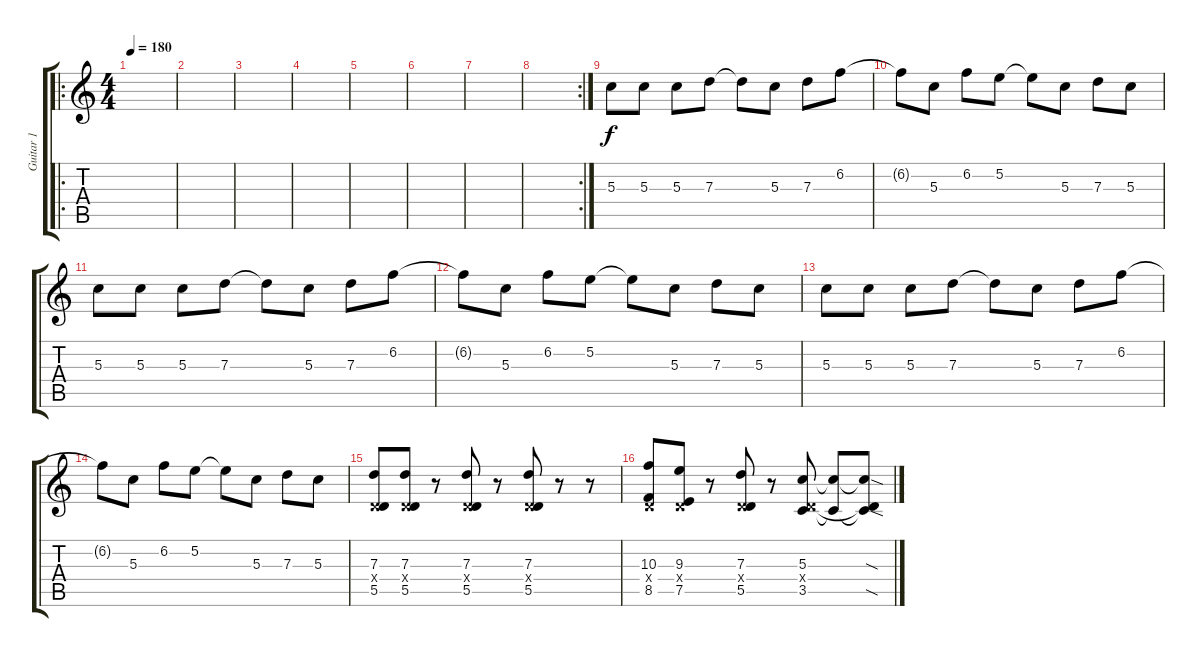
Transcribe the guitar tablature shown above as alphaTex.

\track ("Guitar 1" "Guitar 1") {instrument distortionguitar}
\staff {score tabs}
\tuning (E4 B3 G3 D3 A2 E2) {hide}
\ro
\ts (4 4)
\tempo 180
\clef g2
\ks c
|
|
|
|
|
|
|
\rc 2
|
5.3.8 5.3.8 5.3.8 7.3.8 7.3{t}.8 5.3.8 7.3.8 6.2.8 |
6.2{t}.8 5.3.8 6.2.8 5.2.8 5.2{t}.8 5.3.8 7.3.8 5.3.8 |
5.3.8 5.3.8 5.3.8 7.3.8 7.3{t}.8 5.3.8 7.3.8 6.2.8 |
6.2{t}.8 5.3.8 6.2.8 5.2.8 5.2{t}.8 5.3.8 7.3.8 5.3.8 |
5.3.8 5.3.8 5.3.8 7.3.8 7.3{t}.8 5.3.8 7.3.8 6.2.8 |
6.2{t}.8 5.3.8 6.2.8 5.2.8 5.2{t}.8 5.3.8 7.3.8 5.3.8 |
(7.3 0.4{x} 5.5).8 (7.3 0.4{x} 5.5).8 r.8 (7.3 0.4{x} 5.5).8 r.8 (7.3 0.4{x} 5.5).8 r.8 r.8 |
(10.3 0.4{x} 8.5).8 (9.3 0.4{x} 7.5).8 r.8 (7.3 0.4{x} 5.5).8 r.8 (5.3 0.4{x} 3.5).8 (5.3{t} 3.5{t}).8 (5.3{sod t} 0.4{t} 3.5{sod t}).8
